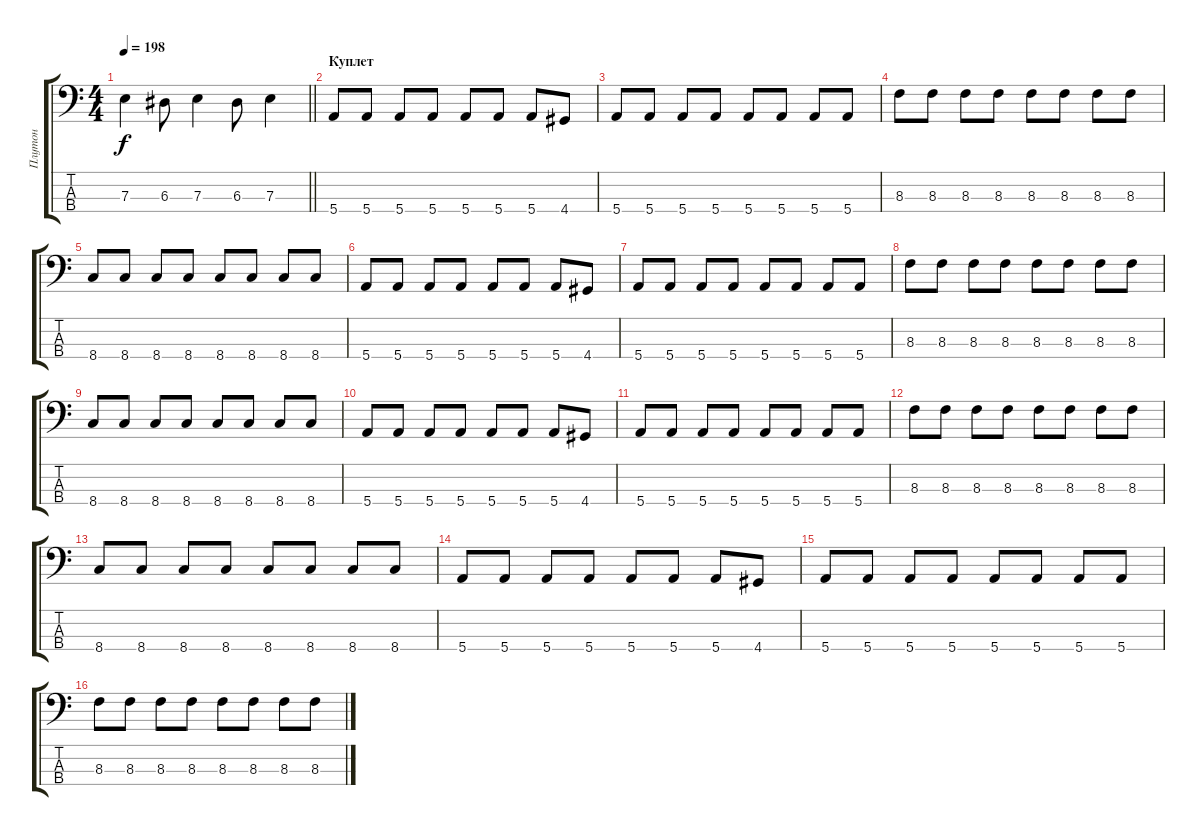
\track ("Плутон" "Плутон") {instrument electricbassfinger}
\staff {score tabs}
\tuning (G2 D2 A1 E1) {hide}
\ts (4 4)
\tempo 198
\clef f4
\barLineRight lightlight
\ks c
7.3.4{dy f} 6.3.8 7.3.4 6.3.8 7.3.4 |
\section ("" "Куплет")
5.4.8 5.4.8 5.4.8 5.4.8 5.4.8 5.4.8 5.4.8 4.4.8 |
5.4.8 5.4.8 5.4.8 5.4.8 5.4.8 5.4.8 5.4.8 5.4.8 |
8.3.8 8.3.8 8.3.8 8.3.8 8.3.8 8.3.8 8.3.8 8.3.8 |
8.4.8 8.4.8 8.4.8 8.4.8 8.4.8 8.4.8 8.4.8 8.4.8 |
5.4.8 5.4.8 5.4.8 5.4.8 5.4.8 5.4.8 5.4.8 4.4.8 |
5.4.8 5.4.8 5.4.8 5.4.8 5.4.8 5.4.8 5.4.8 5.4.8 |
8.3.8 8.3.8 8.3.8 8.3.8 8.3.8 8.3.8 8.3.8 8.3.8 |
8.4.8 8.4.8 8.4.8 8.4.8 8.4.8 8.4.8 8.4.8 8.4.8 |
5.4.8 5.4.8 5.4.8 5.4.8 5.4.8 5.4.8 5.4.8 4.4.8 |
5.4.8 5.4.8 5.4.8 5.4.8 5.4.8 5.4.8 5.4.8 5.4.8 |
8.3.8 8.3.8 8.3.8 8.3.8 8.3.8 8.3.8 8.3.8 8.3.8 |
8.4.8 8.4.8 8.4.8 8.4.8 8.4.8 8.4.8 8.4.8 8.4.8 |
5.4.8 5.4.8 5.4.8 5.4.8 5.4.8 5.4.8 5.4.8 4.4.8 |
5.4.8 5.4.8 5.4.8 5.4.8 5.4.8 5.4.8 5.4.8 5.4.8 |
8.3.8 8.3.8 8.3.8 8.3.8 8.3.8 8.3.8 8.3.8 8.3.8
